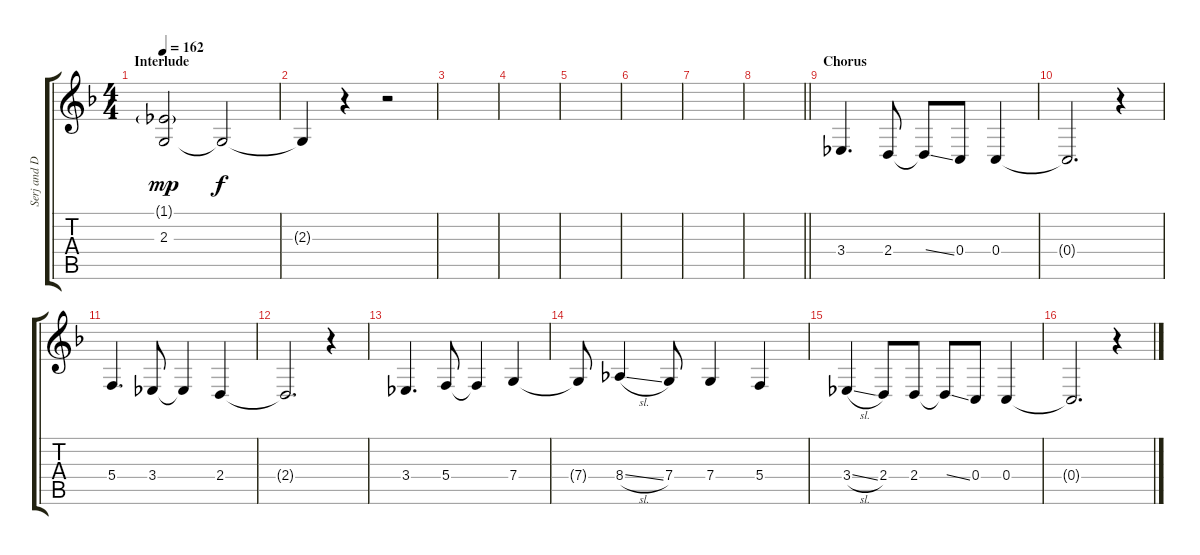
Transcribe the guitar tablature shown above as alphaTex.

\track ("Serj and Daron - Vocals" "Serj and D") {instrument oboe}
\staff {score tabs}
\tuning (D4 A3 F3 C3 G2 C2) {hide}
\ts (4 4)
\section ("" "Interlude")
\tempo 162
\clef g2
\ks dminor
(1.1{g} 2.3).2{dy mp} 2.3{t}.2{dy f} |
2.3{t}.4 r.4 r.2 |
|
|
|
|
|
\barLineRight lightlight
|
\section ("" "Chorus")
3.4.4{d} 2.4.8 2.4{ss t}.8 0.4.8 0.4.4 |
0.4{t}.2{d} r.4 |
5.4.4{d} 3.4.8 3.4{t}.4 2.4.4 |
2.4{t}.2{d} r.4 |
3.4.4{d} 5.4.8 5.4{t}.4 7.4.4 |
7.4{t}.8 8.4{sl}.4 7.4.8 7.4.4 5.4.4 |
3.4{sl}.4 2.4.8 2.4.8 2.4{ss t}.8 0.4.8 0.4.4 |
0.4{t}.2{d} r.4
